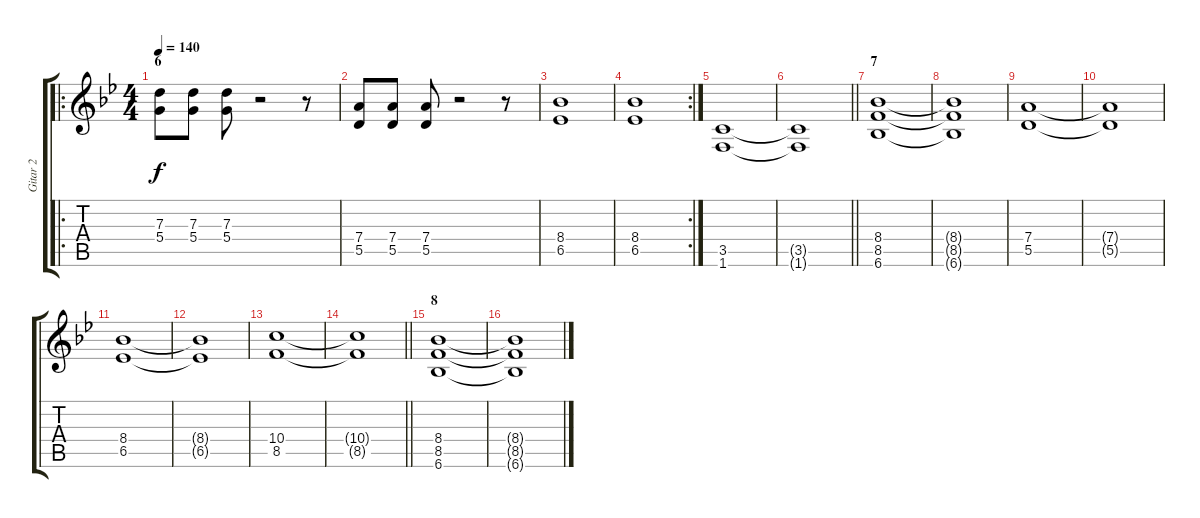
\track ("Gitar 2" "Gitar 2") {instrument overdrivenguitar}
\staff {score tabs}
\tuning (E4 B3 G3 D3 A2 E2) {hide}
\ro
\ts (4 4)
\section ("" "6")
\tempo 140
\clef g2
\ks bb
(7.3 5.4).8{dy f} (7.3 5.4).8 (7.3 5.4).8 r.2 r.8 |
(7.4 5.5).8 (7.4 5.5).8 (7.4 5.5).8 r.2 r.8 |
(8.4 6.5).1 |
\rc 2
(8.4 6.5).1 |
(3.5 1.6).1 |
\barLineRight lightlight
(3.5{t} 1.6{t}).1 |
\section ("" "7")
(8.4 8.5 6.6).1 |
(8.4{t} 8.5{t} 6.6{t}).1 |
(7.4 5.5).1 |
(7.4{t} 5.5{t}).1 |
(8.4 6.5).1 |
(8.4{t} 6.5{t}).1 |
(10.4 8.5).1 |
\barLineRight lightlight
(10.4{t} 8.5{t}).1 |
\section ("" "8")
(8.4 8.5 6.6).1 |
(8.4{t} 8.5{t} 6.6{t}).1
